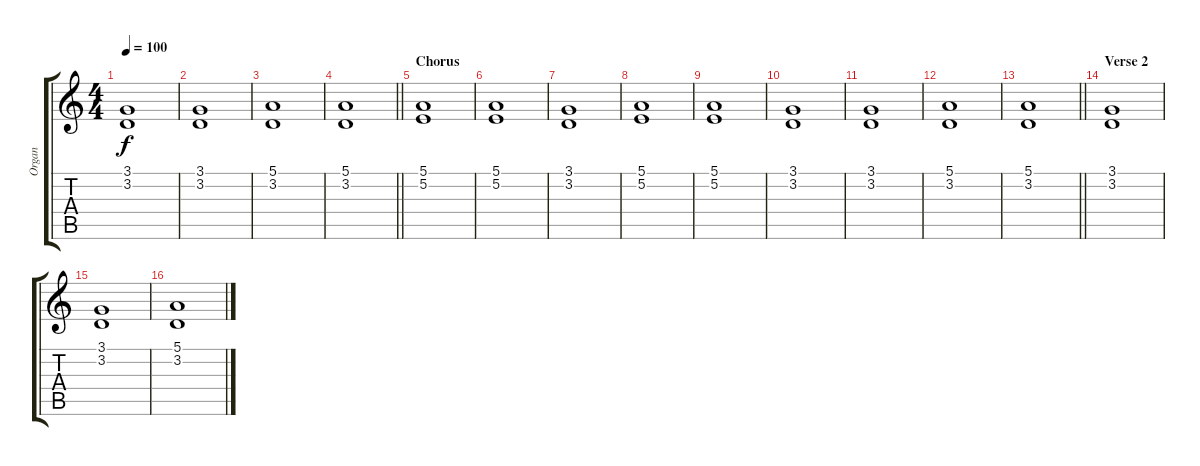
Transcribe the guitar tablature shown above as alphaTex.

\track ("Organ" "Organ") {instrument drawbarorgan}
\staff {score tabs}
\tuning (E4 B3 G3 D3 A2 E2) {hide}
\ts (4 4)
\tempo 100
\clef g2
\ks c
(3.1 3.2).1{dy f} |
(3.1 3.2).1 |
(5.1 3.2).1 |
\barLineRight lightlight
(5.1 3.2).1 |
\section ("" "Chorus")
(5.1 5.2).1 |
(5.1 5.2).1 |
(3.1 3.2).1 |
(5.1 5.2).1 |
(5.1 5.2).1 |
(3.1 3.2).1 |
(3.1 3.2).1 |
(5.1 3.2).1 |
\barLineRight lightlight
(5.1 3.2).1 |
\section ("" "Verse 2")
(3.1 3.2).1 |
(3.1 3.2).1 |
(5.1 3.2).1
